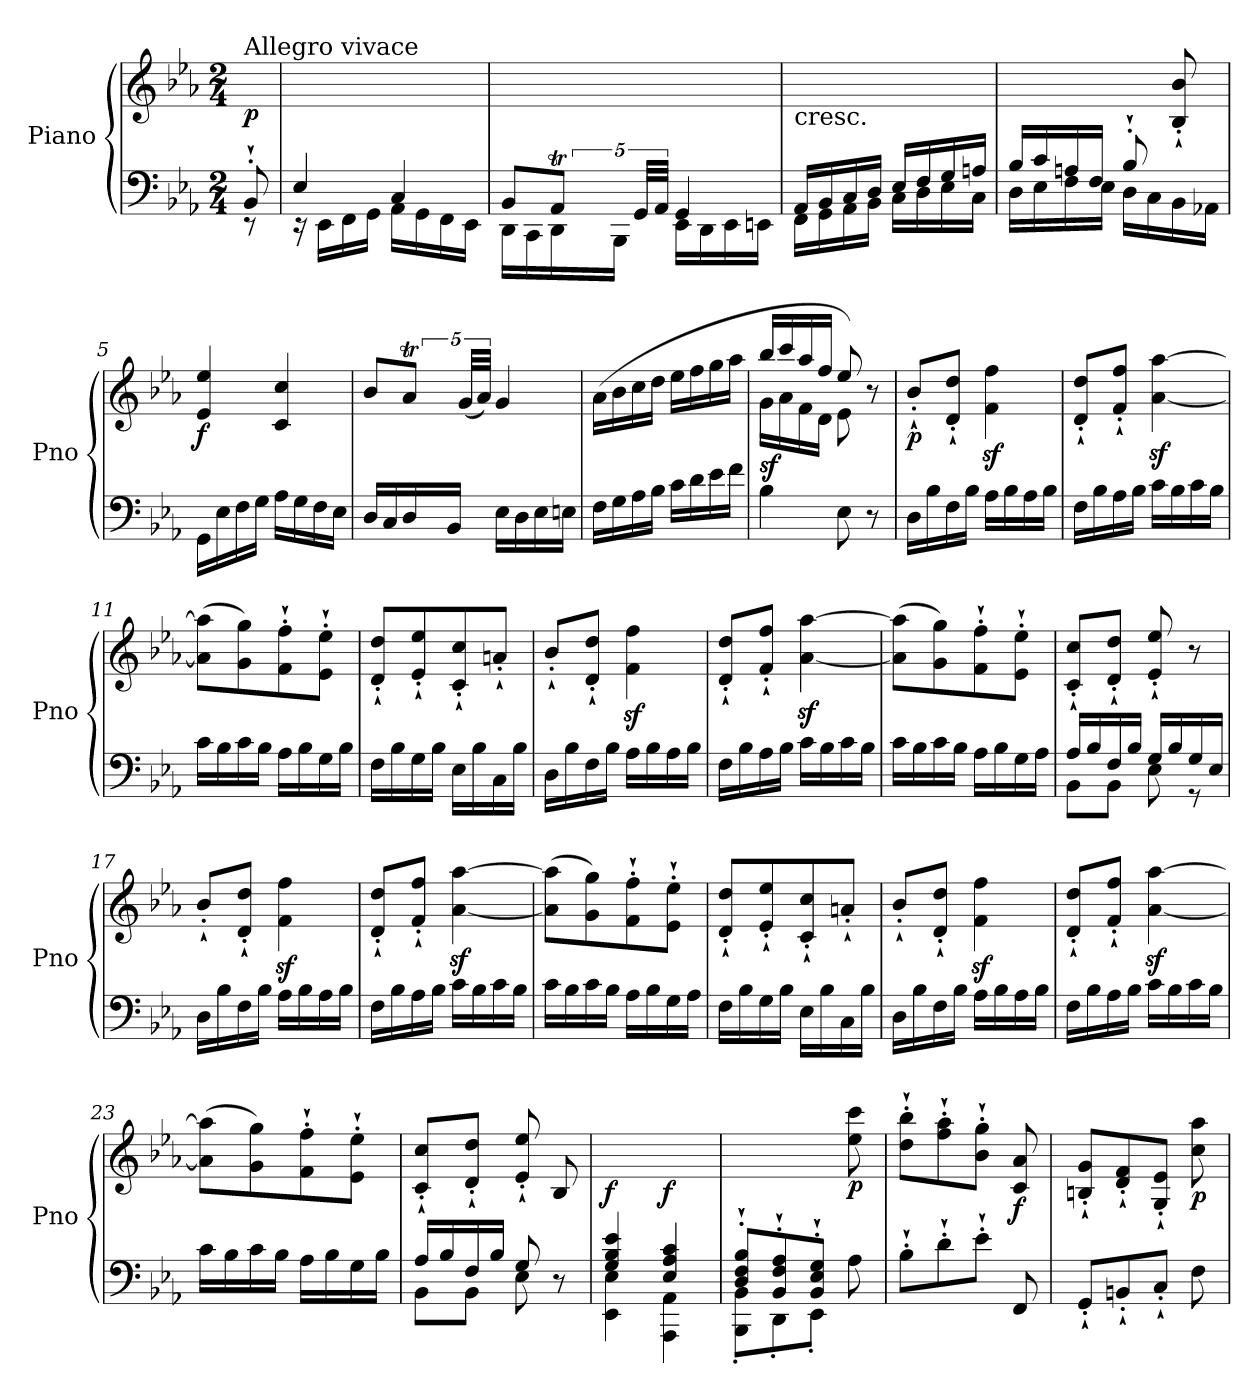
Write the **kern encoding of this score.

**kern	**kern	**dynam
*part1	*part1	*part1
*staff2	*staff1	*staff1/2
*I"Piano	*	*
*I'Pno	*	*
*clefF4	*clefG2	*
*k[b-e-a-]	*k[b-e-a-]	*
*E-:	*E-:	*
*M2/4	*M2/4	*
=	=	=
*^	*	*
!	!	!LO:TX:a:t=Allegro vivace	!
!	!	!	!LO:DY:b
8BB-`'/	8rEE	8ryy	p
=1	=1	=1	=1
4E-/	16rEE	2ryy	.
.	16EE-\LL	.	.
.	16FF\	.	.
.	16GG\JJ	.	.
4C/	16AA-\LL	.	.
.	16GG\	.	.
.	16FF\	.	.
.	16EE-\JJ	.	.
=2	=2	=2	=2
*	*^	*	*
8BB-/L	10.ryy	16DD\LL	2ryy	.
.	.	16CC\	.	.
8AA-T/J	.	16DD\	.	.
*	*Xtuplet	*	*	*
.	40BB-yy	.	.	.
.	40AA-yy	.	.	.
.	.	16BBB-\JJ	.	.
.	40GG/LL	.	.	.
.	40AA-/JJ	.	.	.
4GG/	4ryy	16EE-\LL	.	.
.	.	16DD\	.	.
.	.	16EE-\	.	.
.	.	16EEn\JJ	.	.
=3	=3	=3	=3	=3
!	!	!	!LO:TX:b:t=cresc.	!
*	*v	*v	*	*
16AA-/LL	16FF\LL	2ryy	.
16BB-/	16GG\	.	.
16C/	16AA-\	.	.
16D/JJ	16BB-\JJ	.	.
16E-/LL	16C\LL	.	.
16F/	16D\	.	.
16G/	16E-\	.	.
16An/JJ	16C\JJ	.	.
=4	=4	=4	=4
16B-/LL	16D\LL	4.ryy	.
16c/	16E-\	.	.
16An/	16F\	.	.
16F/JJ	16E-\JJ	.	.
8B-`'/	16D\LL	.	.
.	16C\	.	.
8ryy	16BB-\	8B-/`' 8b-/`'	.
.	16AA-X\JJ	.	.
!!LO:LB:g=z
=5	=5	=5	=5
!	!	!	!LO:DY:b
*v	*v	*	*
16GG\LL	4e-/ 4ee-/	f
16E-\	.	.
16F\	.	.
16G\JJ	.	.
16A-\LL	4c/ 4cc/	.
16G\	.	.
16F\	.	.
16E-\JJ	.	.
=6	=6	=6
*	*^	*
16D/LL	8b-/L	10.ryy	.
16C/	.	.	.
16D/	8a-T/J	.	.
*	*	*Xtuplet	*
.	.	40b-yy	.
.	.	40a-yy	.
16BB-/JJ	.	.	.
.	.	(40g/LL	.
.	.	40a-/JJ)	.
16E-\LL	4g/	4ryy	.
16D\	.	.	.
16E-\	.	.	.
16En\JJ	.	.	.
*	*v	*v	*
=7	=7	=7
(16F\LL	(16a-\LL	.
16G\	16b-\	.
16A-\	16cc\	.
16B-\JJ	16dd\JJ	.
16c\LL	16ee-\LL	.
16d\	16ff\	.
16e-\	16gg\	.
16f\JJ	16aa-\JJ	.
=8	=8	=8
*^	*^	*
!	!	!	!	!LO:DY:b
4.ryy	4B-\	16bb-/LL	16g\LL	sf
.	.	16ccc/	16a-\	.
.	.	16aa-/	16f\	.
.	.	16ff/JJ	16d\JJ	.
.	8E-\	8ee-/)	8e-\)	.
8r	8ryy	8r	8ryy	.
=9	=9	=9	=9	=9
!	!	!	!	!LO:DY:b
*v	*v	*	*	*
*	*v	*v	*
16D\LL	8b-`'/L	p
16B-\	.	.
16F\	8d/`' 8dd/`'J	.
16B-\JJ	.	.
16A-\LL	4f\z< 4ff\z<	.
16B-\	.	.
16A-\	.	.
16B-\JJ	.	.
!!LO:LB:g=z
=10	=10	=10
16F\LL	8d/`' 8dd/`'L	.
16B-\	.	.
16A-\	8f/`' 8ff/`'J	.
16B-\JJ	.	.
16c\LL	[4a-\z< [4aa-\z<	.
16B-\	.	.
16c\	.	.
16B-\JJ	.	.
=11	=11	=11
16c\LL	(8a-\] 8aa-\]L	.
16B-\	.	.
16c\	8g\ 8gg\)	.
16B-\JJ	.	.
16A-\LL	8f\`' 8ff\`'	.
16B-\	.	.
16G\	8e-\`' 8ee-\`'J	.
16B-\JJ	.	.
=12	=12	=12
16F\LL	8d/`' 8dd/`'L	.
16B-\	.	.
16G\	8e-/`' 8ee-/`'	.
16B-\JJ	.	.
16E-\LL	8c/`' 8cc/`'	.
16B-\	.	.
16C\	8an`'/J	.
16B-\JJ	.	.
=13	=13	=13
16D\LL	8b-`'/L	.
16B-\	.	.
16F\	8d/`' 8dd/`'J	.
16B-\JJ	.	.
16A-\LL	4f\z< 4ff\z<	.
16B-\	.	.
16A-\	.	.
16B-\JJ	.	.
=14	=14	=14
16F\LL	8d/`' 8dd/`'L	.
16B-\	.	.
16A-\	8f/`' 8ff/`'J	.
16B-\JJ	.	.
16c\LL	[4a-\z< [4aa-\z<	.
16B-\	.	.
16c\	.	.
16B-\JJ	.	.
!!LO:LB:g=z
=15	=15	=15
16c\LL	(8a-\] 8aa-\]L	.
16B-\	.	.
16c\	8g\ 8gg\)	.
16B-\JJ	.	.
16A-\LL	8f\`' 8ff\`'	.
16B-\	.	.
16G\	8e-\`' 8ee-\`'J	.
16A-\JJ	.	.
=16	=16	=16
*^	*	*
16A-/LL	8BB-\L	8c/`' 8cc/`'L	.
16B-/	.	.	.
16F/	8BB-\J	8d/`' 8dd/`'J	.
16B-/JJ	.	.	.
16G/LL	8E-\	8e-/`' 8ee-/`'	.
16B-/	.	.	.
16G/	8r	8r	.
16E-/JJ	.	.	.
*v	*v	*	*
=17	=17	=17
16D\LL	8b-`'/L	.
16B-\	.	.
16F\	8d/`' 8dd/`'J	.
16B-\JJ	.	.
16A-\LL	4f\z< 4ff\z<	.
16B-\	.	.
16A-\	.	.
16B-\JJ	.	.
=18	=18	=18
16F\LL	8d/`' 8dd/`'L	.
16B-\	.	.
16A-\	8f/`' 8ff/`'J	.
16B-\JJ	.	.
16c\LL	[4a-\z< [4aa-\z<	.
16B-\	.	.
16c\	.	.
16B-\JJ	.	.
=19	=19	=19
16c\LL	(8a-\] 8aa-\]L	.
16B-\	.	.
16c\	8g\ 8gg\)	.
16B-\JJ	.	.
16A-\LL	8f\`' 8ff\`'	.
16B-\	.	.
16G\	8e-\`' 8ee-\`'J	.
16A-\JJ	.	.
!!LO:LB:g=z
=20	=20	=20
16F\LL	8d/`' 8dd/`'L	.
16B-\	.	.
16G\	8e-/`' 8ee-/`'	.
16B-\JJ	.	.
16E-\LL	8c/`' 8cc/`'	.
16B-\	.	.
16C\	8an`'/J	.
16B-\JJ	.	.
=21	=21	=21
16D\LL	8b-`'/L	.
16B-\	.	.
16F\	8d/`' 8dd/`'J	.
16B-\JJ	.	.
16A-\LL	4f\z< 4ff\z<	.
16B-\	.	.
16A-\	.	.
16B-\JJ	.	.
=22	=22	=22
16F\LL	8d/`' 8dd/`'L	.
16B-\	.	.
16A-\	8f/`' 8ff/`'J	.
16B-\JJ	.	.
16c\LL	[4a-\z< [4aa-\z<	.
16B-\	.	.
16c\	.	.
16B-\JJ	.	.
=23	=23	=23
16c\LL	(8a-\] 8aa-\]L	.
16B-\	.	.
16c\	8g\ 8gg\)	.
16B-\JJ	.	.
16A-\LL	8f\`' 8ff\`'	.
16B-\	.	.
16G\	8e-\`' 8ee-\`'J	.
16B-\JJ	.	.
=24	=24	=24
*^	*	*
16A-/LL	8BB-\L	8c/`' 8cc/`'L	.
16B-/	.	.	.
16F/	8BB-\J	8d/`' 8dd/`'J	.
16B-/JJ	.	.	.
8G/	8E-\	8e-/`' 8ee-/`'	.
8r	8ryy	8B-/	.
!!LO:PB:g=z
=25	=25	=25	=25
!	!	!	!LO:DY:b
4G/ 4B-/ 4e-/	4EE-\ 4E-\	4ryy	f
!	!	!	!LO:DY:b
4E-/ 4A-/ 4c/	4AAA-\ 4AA-\	4ryy	f
=26	=26	=26	=26
8D/`' 8F/`' 8B-/`'L	8BBB-\' 8BB-\'L	4.ryy	.
8BB-/`' 8F/`' 8A-/`'	8DD'\	.	.
8BB-/`' 8E-/`' 8G/`'J	8EE-'\J	.	.
!	!	!	!LO:DY:b
8ryy	8A-\	8ee-\ 8ccc\	p
*v	*v	*	*
=27	=27	=27
8B-`'\L	8dd\`' 8bb-\`'L	.
8d`'\	8ff\`' 8aa-\`'	.
8e-`'\J	8b-\`' 8gg\`'J	.
!	!	!LO:DY:b
8FF/	8c/ 8a-/	f
=28	=28	=28
8GG`'/L	8Bn/`' 8g/`'L	.
8BBn`'/	8d/`' 8f/`'	.
8C`'/J	8G/`' 8e-/`'J	.
!	!	!LO:DY:b
8F\	8cc\ 8aa-\	p
=	=	=
*-	*-	*-
